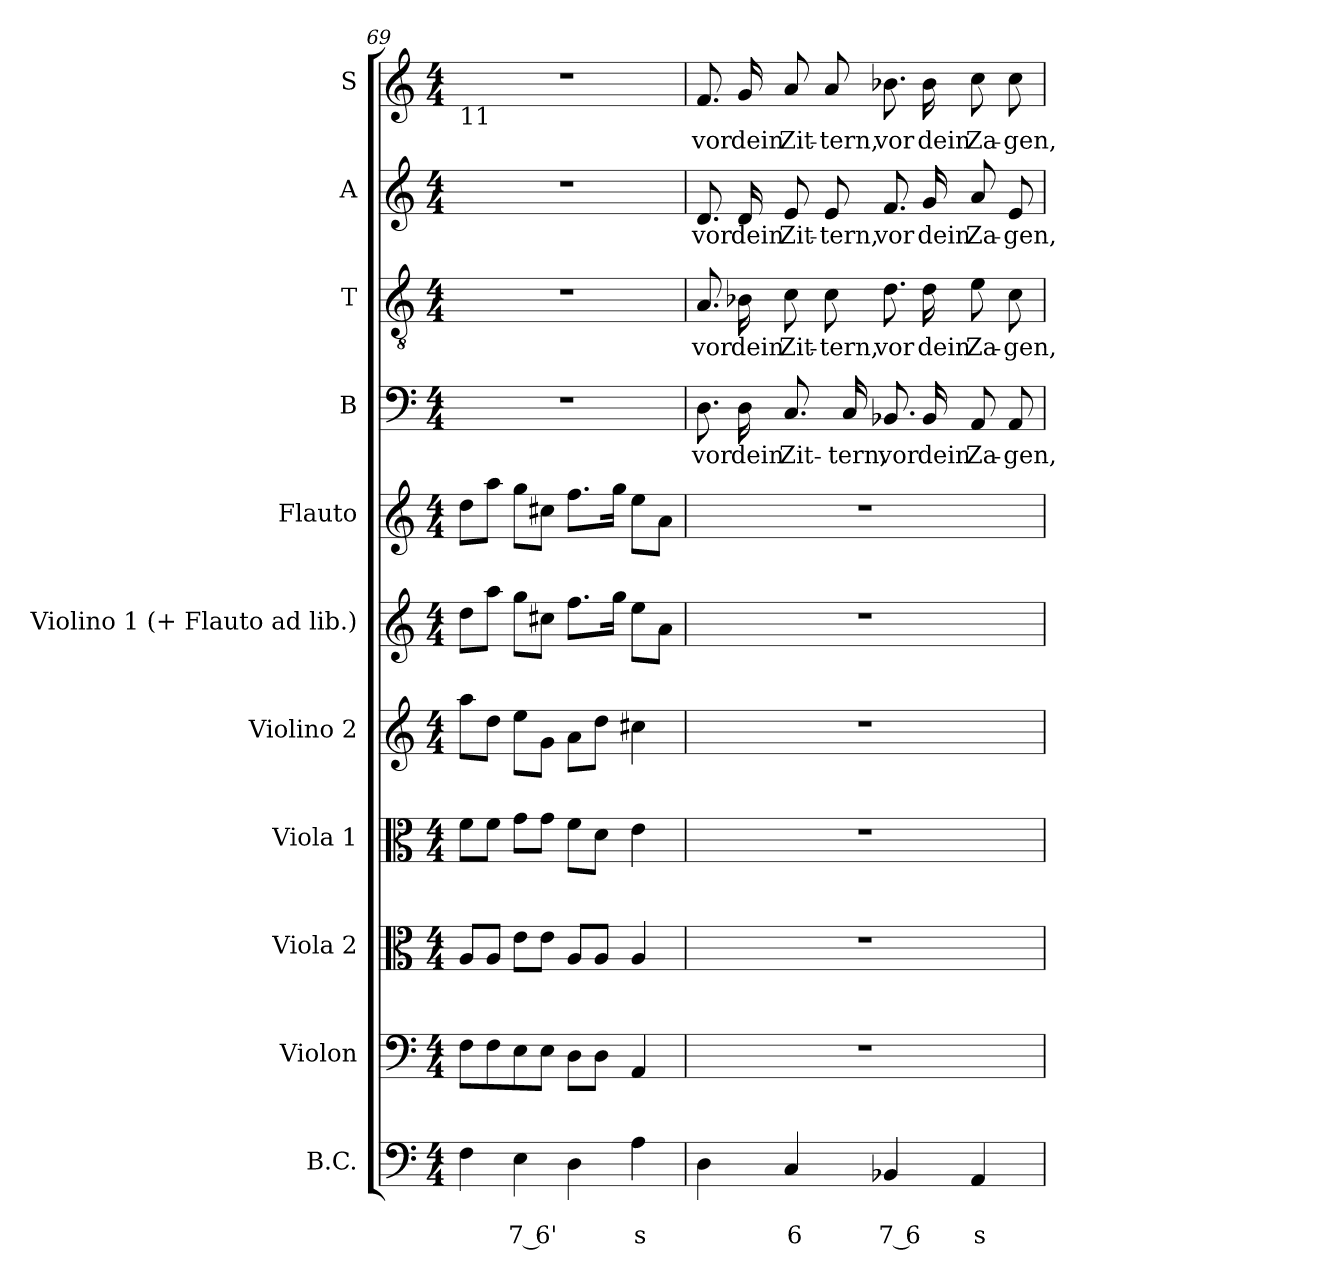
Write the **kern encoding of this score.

**kern	**text	**text	**kern	**kern	**kern	**kern	**kern	**kern	**kern	**text	**kern	**text	**kern	**text	**kern	**text
*part11	*part11	*part11	*part10	*part9	*part8	*part7	*part6	*part5	*part4	*part4	*part3	*part3	*part2	*part2	*part1	*part1
*staff11	*staff11	*staff11	*staff10	*staff9	*staff8	*staff7	*staff6	*staff5	*staff4	*staff4	*staff3	*staff3	*staff2	*staff2	*staff1	*staff1
*I"B.C.	*	*	*I"Violon	*I"Viola 2	*I"Viola 1	*I"Violino 2	*I"Violino 1 (+ Flauto ad lib.)	*I"Flauto	*I"B	*	*I"T	*	*I"A	*	*I"S	*
*I'B.C.	*	*	*I'Vn	*I'Va2	*I'Va1	*I'Vn2	*I'Vn1	*I'Fl.	*I'B	*	*I'T	*	*I'A	*	*I'S	*
*clefF4	*	*	*clefF4	*clefC3	*clefC3	*clefG2	*clefG2	*clefG2	*clefF4	*	*clefGv2	*	*clefG2	*	*clefG2	*
*	*	*	*	*	*	*	*	*	*	*	*ITrd7c12	*	*	*	*	*
*k[]	*	*	*k[]	*k[]	*k[]	*k[]	*k[]	*k[]	*k[]	*	*k[]	*	*k[]	*	*k[]	*
*C:	*	*	*C:	*C:	*C:	*C:	*C:	*C:	*C:	*	*C:	*	*C:	*	*C:	*
*M4/4	*	*	*M4/4	*M4/4	*M4/4	*M4/4	*M4/4	*M4/4	*M4/4	*	*M4/4	*	*M4/4	*	*M4/4	*
=69	=69	=69	=69	=69	=69	=69	=69	=69	=69	=69	=69	=69	=69	=69	=69	=69
!	!	!	!	!	!	!	!	!	!	!	!	!	!	!	!LO:TX:b:t=11	!
4F\	.	.	8F\L	8A/L	8f\L	8aa\L	8dd\L	8dd\L	1r	.	1r	.	1r	.	1r	.
.	.	.	8F\	8A/J	8f\J	8dd\J	8aa\J	8aa\J	.	.	.	.	.	.	.	.
!	!	!LO:LY:b	!	!	!	!	!	!	!	!	!	!	!	!	!	!
4E\	.	7 6'	8E\	8e\L	8g\L	8ee\L	8gg\L	8gg\L	.	.	.	.	.	.	.	.
.	.	.	8E\J	8e\J	8g\J	8g\J	8cc#X\J	8cc#\J	.	.	.	.	.	.	.	.
4D\	.	.	8D\L	8A/L	8f\L	8a\L	8.ff\L	8.ff\L	.	.	.	.	.	.	.	.
.	.	.	8D\J	8A/J	8d\J	8dd\J	.	.	.	.	.	.	.	.	.	.
.	.	.	.	.	.	.	16gg\Jk	16gg\Jk	.	.	.	.	.	.	.	.
!	!	!LO:LY:b	!	!	!	!	!	!	!	!	!	!	!	!	!	!
4A\	.	s	4AA/	4A/	4e\	4cc#X\	8ee\L	8ee\L	.	.	.	.	.	.	.	.
.	.	.	.	.	.	.	8a\J	8a\J	.	.	.	.	.	.	.	.
!!LO:LB:g=z
=70	=70	=70	=70	=70	=70	=70	=70	=70	=70	=70	=70	=70	=70	=70	=70	=70
!	!	!	!	!	!	!	!	!	!	!LO:LY:b	!	!	!	!	!	!
!	!	!	!	!	!	!	!	!	!	!	!	!LO:LY:b	!	!	!	!
!	!	!	!	!	!	!	!	!	!	!	!	!	!	!LO:LY:b	!	!
!	!	!	!	!	!	!	!	!	!	!	!	!	!	!	!	!LO:LY:b
4D\	.	.	1r	1r	1r	1r	1r	1r	8.D\	vor	8.AA/	vor	8.d/	vor	8.f/	vor
!	!	!	!	!	!	!	!	!	!	!LO:LY:b	!	!	!	!	!	!
!	!	!	!	!	!	!	!	!	!	!	!	!LO:LY:b	!	!	!	!
!	!	!	!	!	!	!	!	!	!	!	!	!	!	!LO:LY:b	!	!
!	!	!	!	!	!	!	!	!	!	!	!	!	!	!	!	!LO:LY:b
.	.	.	.	.	.	.	.	.	16D\	dein	16BB-X\	dein	16d/	dein	16g/	dein
!	!	!LO:LY:b	!	!	!	!	!	!	!	!	!	!	!	!	!	!
!	!	!	!	!	!	!	!	!	!	!LO:LY:b	!	!	!	!	!	!
!	!	!	!	!	!	!	!	!	!	!	!	!LO:LY:b	!	!	!	!
!	!	!	!	!	!	!	!	!	!	!	!	!	!	!LO:LY:b	!	!
!	!	!	!	!	!	!	!	!	!	!	!	!	!	!	!	!LO:LY:b
4C/	.	6	.	.	.	.	.	.	8.C/	Zit-	8C\	Zit-	8e/	Zit-	8a/	Zit-
!	!	!	!	!	!	!	!	!	!	!	!	!LO:LY:b	!	!	!	!
!	!	!	!	!	!	!	!	!	!	!	!	!	!	!LO:LY:b	!	!
!	!	!	!	!	!	!	!	!	!	!	!	!	!	!	!	!LO:LY:b
.	.	.	.	.	.	.	.	.	.	.	8C\	-tern,	8e/	-tern,	8a/	-tern,
!	!	!	!	!	!	!	!	!	!	!LO:LY:b	!	!	!	!	!	!
.	.	.	.	.	.	.	.	.	16C/	-tern,	.	.	.	.	.	.
!	!	!LO:LY:b	!	!	!	!	!	!	!	!	!	!	!	!	!	!
!	!	!	!	!	!	!	!	!	!	!LO:LY:b	!	!	!	!	!	!
!	!	!	!	!	!	!	!	!	!	!	!	!LO:LY:b	!	!	!	!
!	!	!	!	!	!	!	!	!	!	!	!	!	!	!LO:LY:b	!	!
!	!	!	!	!	!	!	!	!	!	!	!	!	!	!	!	!LO:LY:b
4BB-X/	.	7 6	.	.	.	.	.	.	8.BB-X/	vor	8.D\	vor	8.f/	vor	8.b-X\	vor
!	!	!	!	!	!	!	!	!	!	!LO:LY:b	!	!	!	!	!	!
!	!	!	!	!	!	!	!	!	!	!	!	!LO:LY:b	!	!	!	!
!	!	!	!	!	!	!	!	!	!	!	!	!	!	!LO:LY:b	!	!
!	!	!	!	!	!	!	!	!	!	!	!	!	!	!	!	!LO:LY:b
.	.	.	.	.	.	.	.	.	16BB-/	dein	16D\	dein	16g/	dein	16b-\	dein
!	!	!LO:LY:b	!	!	!	!	!	!	!	!	!	!	!	!	!	!
!	!	!	!	!	!	!	!	!	!	!LO:LY:b	!	!	!	!	!	!
!	!	!	!	!	!	!	!	!	!	!	!	!LO:LY:b	!	!	!	!
!	!	!	!	!	!	!	!	!	!	!	!	!	!	!LO:LY:b	!	!
!	!	!	!	!	!	!	!	!	!	!	!	!	!	!	!	!LO:LY:b
4AA/	.	s	.	.	.	.	.	.	8AA/	Za-	8E\	Za-	8a/	Za-	8cc\	Za-
!	!	!	!	!	!	!	!	!	!	!LO:LY:b	!	!	!	!	!	!
!	!	!	!	!	!	!	!	!	!	!	!	!LO:LY:b	!	!	!	!
!	!	!	!	!	!	!	!	!	!	!	!	!	!	!LO:LY:b	!	!
!	!	!	!	!	!	!	!	!	!	!	!	!	!	!	!	!LO:LY:b
.	.	.	.	.	.	.	.	.	8AA/	-gen,	8C\	-gen,	8e/	-gen,	8cc\	-gen,
=	=	=	=	=	=	=	=	=	=	=	=	=	=	=	=	=
*-	*-	*-	*-	*-	*-	*-	*-	*-	*-	*-	*-	*-	*-	*-	*-	*-
